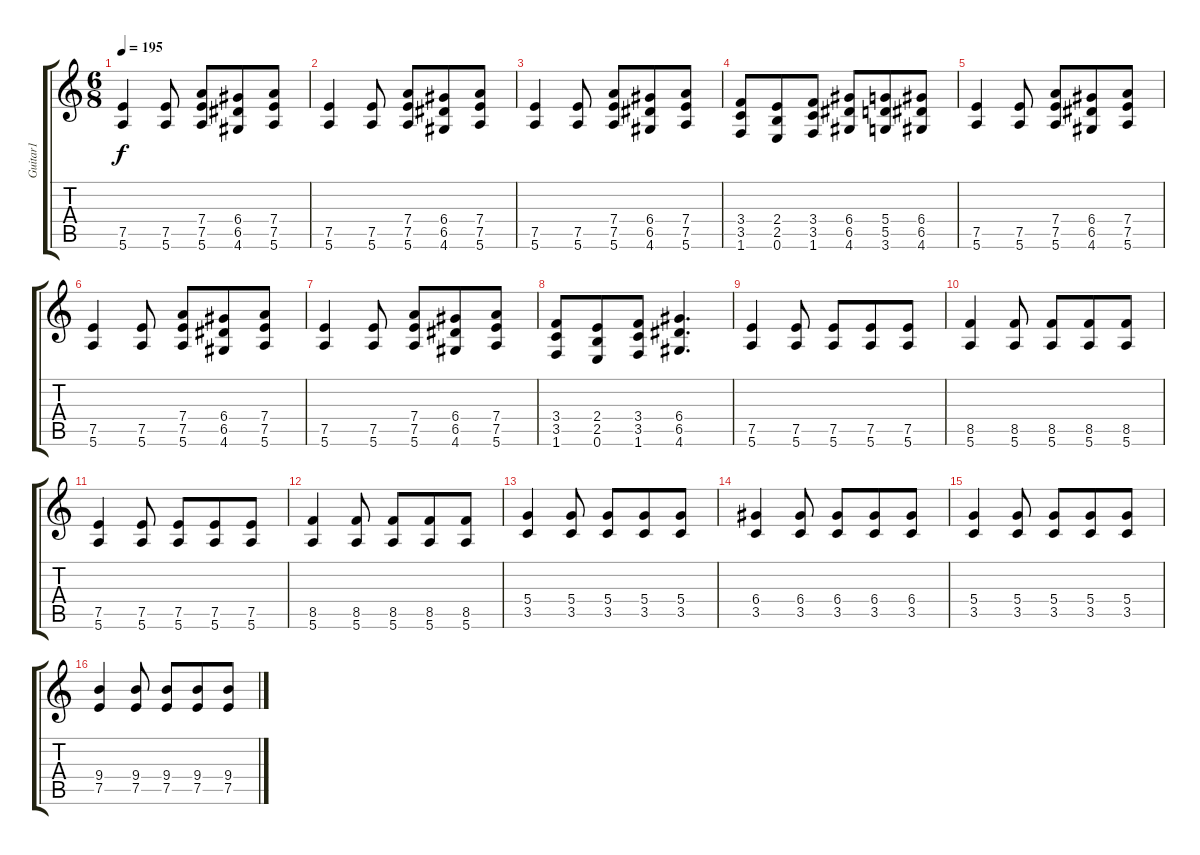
\track ("Guitar1" "Guitar1") {instrument distortionguitar}
\staff {score tabs}
\tuning (E4 B3 G3 D3 A2 E2) {hide}
\ts (6 8)
\tempo 195
\clef g2
\ks c
(7.5 5.6).4{dy f} (7.5 5.6).8 (7.4 7.5 5.6).8 (6.4 6.5 4.6).8 (7.4 7.5 5.6).8 |
(7.5 5.6).4 (7.5 5.6).8 (7.4 7.5 5.6).8 (6.4 6.5 4.6).8 (7.4 7.5 5.6).8 |
(7.5 5.6).4 (7.5 5.6).8 (7.4 7.5 5.6).8 (6.4 6.5 4.6).8 (7.4 7.5 5.6).8 |
(3.4 3.5 1.6).8 (2.4 2.5 0.6).8 (3.4 3.5 1.6).8 (6.4 6.5 4.6).8 (5.4 5.5 3.6).8 (6.4 6.5 4.6).8 |
(7.5 5.6).4 (7.5 5.6).8 (7.4 7.5 5.6).8 (6.4 6.5 4.6).8 (7.4 7.5 5.6).8 |
(7.5 5.6).4 (7.5 5.6).8 (7.4 7.5 5.6).8 (6.4 6.5 4.6).8 (7.4 7.5 5.6).8 |
(7.5 5.6).4 (7.5 5.6).8 (7.4 7.5 5.6).8 (6.4 6.5 4.6).8 (7.4 7.5 5.6).8 |
(3.4 3.5 1.6).8 (2.4 2.5 0.6).8 (3.4 3.5 1.6).8 (6.4 6.5 4.6).4{d} |
(7.5 5.6).4 (7.5 5.6).8 (7.5 5.6).8 (7.5 5.6).8 (7.5 5.6).8 |
(8.5 5.6).4 (8.5 5.6).8 (8.5 5.6).8 (8.5 5.6).8 (8.5 5.6).8 |
(7.5 5.6).4 (7.5 5.6).8 (7.5 5.6).8 (7.5 5.6).8 (7.5 5.6).8 |
(8.5 5.6).4 (8.5 5.6).8 (8.5 5.6).8 (8.5 5.6).8 (8.5 5.6).8 |
(5.4 3.5).4 (5.4 3.5).8 (5.4 3.5).8 (5.4 3.5).8 (5.4 3.5).8 |
(6.4 3.5).4 (6.4 3.5).8 (6.4 3.5).8 (6.4 3.5).8 (6.4 3.5).8 |
(5.4 3.5).4 (5.4 3.5).8 (5.4 3.5).8 (5.4 3.5).8 (5.4 3.5).8 |
(9.4 7.5).4 (9.4 7.5).8 (9.4 7.5).8 (9.4 7.5).8 (9.4 7.5).8
